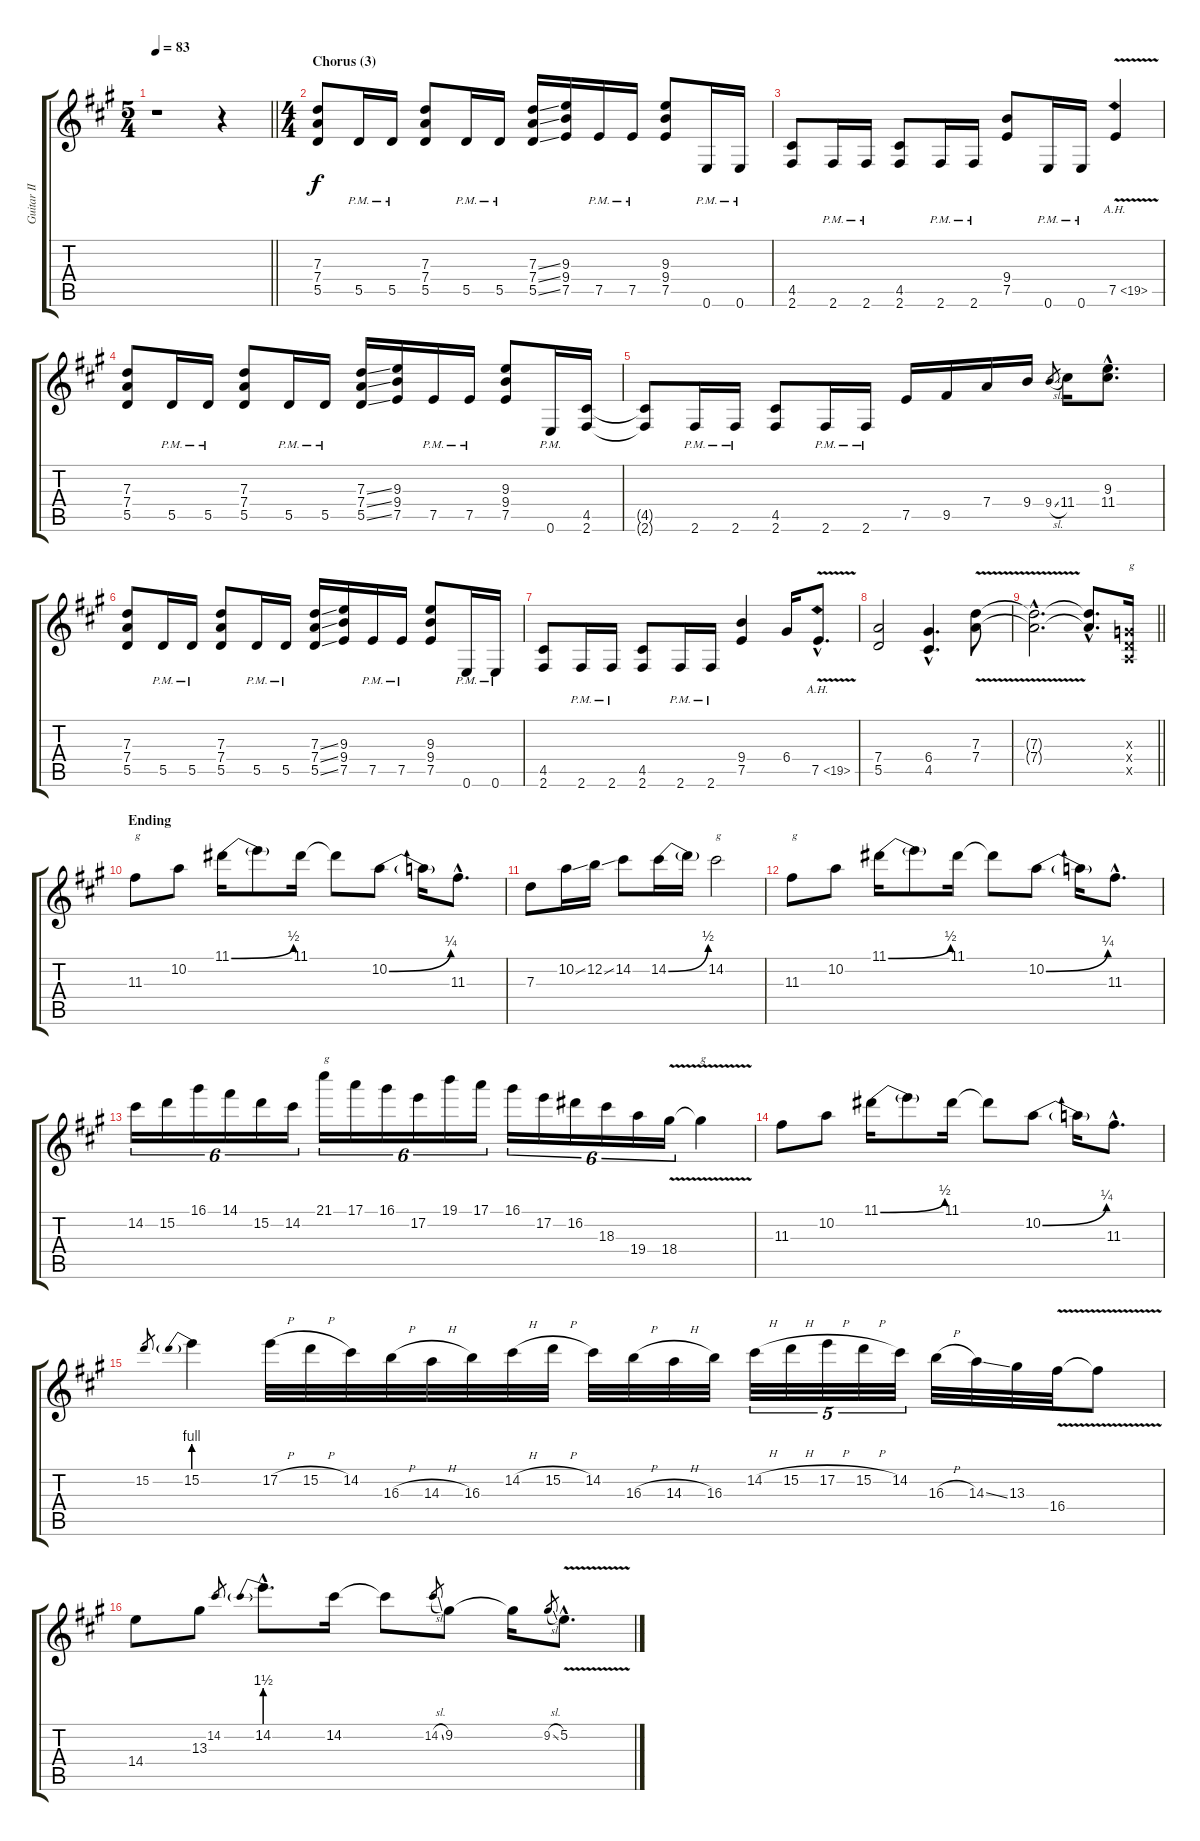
\track ("Guitar II" "Guitar II") {instrument distortionguitar}
\staff {score tabs}
\tuning (E4 B3 G3 D3 A2 E2) {hide}
\ts (5 4)
\tempo 83
\clef g2
\barLineRight lightlight
\ks f#minor
r.1{dy f} r.4 |
\ts (4 4)
\section ("" "Chorus (3)")
(7.3 7.4 5.5).8 5.5{pm}.16 5.5{pm}.16 (7.3 7.4 5.5).8 5.5{pm}.16 5.5{pm}.16 (7.3{ss} 7.4{ss} 5.5{ss}).16 (9.3 9.4 7.5).16 7.5{pm}.16 7.5{pm}.16 (9.3 9.4 7.5).8 0.6{pm}.16 0.6{pm}.16 |
(4.5 2.6).8 2.6{pm}.16 2.6{pm}.16 (4.5 2.6).8 2.6{pm}.16 2.6{pm}.16 (9.4 7.5).8 0.6{pm}.16 0.6{pm}.16 7.5{ah 12 v}.4 |
(7.3 7.4 5.5).8 5.5{pm}.16 5.5{pm}.16 (7.3 7.4 5.5).8 5.5{pm}.16 5.5{pm}.16 (7.3{ss} 7.4{ss} 5.5{ss}).16 (9.3 9.4 7.5).16 7.5{pm}.16 7.5{pm}.16 (9.3 9.4 7.5).8 0.6{pm}.16 (4.5 2.6).16 |
(4.5{t} 2.6{t}).8 2.6{pm}.16 2.6{pm}.16 (4.5 2.6).8 2.6{pm}.16 2.6{pm}.16 7.5.16 9.5.16 7.4.16 9.4.16 9.4{sl}.8{gr} 11.4.16 (9.3{hac} 11.4{hac}).8{d} |
(7.3 7.4 5.5).8 5.5{pm}.16 5.5{pm}.16 (7.3 7.4 5.5).8 5.5{pm}.16 5.5{pm}.16 (7.3{ss} 7.4{ss} 5.5{ss}).16 (9.3 9.4 7.5).16 7.5{pm}.16 7.5{pm}.16 (9.3 9.4 7.5).8 0.6{pm}.16 0.6{pm}.16 |
(4.5 2.6).8 2.6{pm}.16 2.6{pm}.16 (4.5 2.6).8 2.6{pm}.16 2.6{pm}.16 (9.4 7.5).4 6.4.16 7.5{ah 12 v hac}.8{d} |
(7.4 5.5).2 (6.4{hac} 4.5{hac}).4{d} (7.3{v} 7.4{v}).8 |
\barLineRight lightlight
(7.3{hac t} 7.4{hac t}).2{d} (7.3{hac t} 7.4{hac t}).8{d} (0.3{x} 0.4{x} 0.5{x}).16{txt "g"} |
\section ("" "Ending")
11.3.8{txt "g" volume 16} 10.2.8 11.1{be (bend 0 0 60 2)}.16 11.1{t}.8 11.1.16 11.1{t}.8 10.2{be (bend 0 0 60 1)}.8 10.2{t}.16 11.3{hac}.8{d} |
7.3.8 10.2{ss}.16 12.2{ss}.16 14.2.8 14.2{be (bend 0 0 60 2)}.16 14.2{t}.16 14.2.2{txt "g"} |
11.3.8{txt "g"} 10.2.8 11.1{be (bend 0 0 60 2)}.16 11.1{t}.8 11.1.16 11.1{t}.8 10.2{be (bend 0 0 60 1)}.8 10.2{t}.16 11.3{hac}.8{d} |
14.2.16{tu (6 4)} 15.2.16{tu (6 4)} 16.1.16{tu (6 4)} 14.1.16{tu (6 4)} 15.2.16{tu (6 4)} 14.2.16{tu (6 4)} 21.1.16{tu (6 4) txt "g"} 17.1.16{tu (6 4)} 16.1.16{tu (6 4)} 17.2.16{tu (6 4)} 19.1.16{tu (6 4)} 17.1.16{tu (6 4)} 16.1.16{tu (6 4)} 17.2.16{tu (6 4)} 16.2.16{tu (6 4)} 18.3.16{tu (6 4)} 19.4.16{tu (6 4)} 18.4{v}.16{tu (6 4)} 18.4{t}.4{txt "g"} |
11.3.8 10.2.8 11.1{be (bend 0 0 60 2)}.16 11.1{t}.8 11.1.16 11.1{t}.8 10.2{be (bend 0 0 60 1)}.8 10.2{t}.16 11.3{hac}.8{d} |
15.2.8{gr} 15.2{be (prebend 0 4 60 4)}.4 17.2{h}.32 15.2{h}.32 14.2.32 16.3{h}.32 14.3{h}.32 16.3.32 14.2{h}.32 15.2{h}.32 14.2.32 16.3{h}.32 14.3{h}.32 16.3.32 14.2{h}.32{tu (5 4)} 15.2{h}.32{tu (5 4)} 17.2{h}.32{tu (5 4)} 15.2{h}.32{tu (5 4)} 14.2.32{tu (5 4)} 16.3{h}.32 14.3{ss}.32 13.3.32 16.4{v}.32 16.4{t}.8 |
14.4.8 13.3.8 14.2.8{gr} 14.2{be (prebend 0 6 60 6) hac}.8{d} 14.2.16 14.2{t}.8 14.2{sl}.8{gr} 9.2.8 9.2{t}.16 9.2{sl}.8{gr} 5.2{v hac}.8{d}
